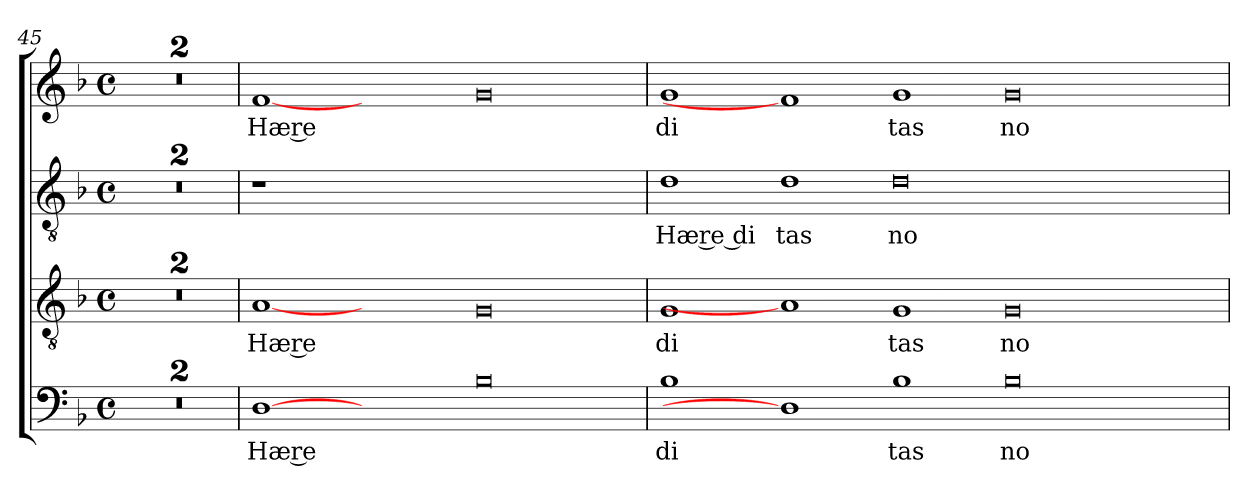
**kern	**text	**kern	**text	**kern	**text	**kern	**text
*part4	*part4	*part3	*part3	*part2	*part2	*part1	*part1
*staff4	*staff4	*staff3	*staff3	*staff2	*staff2	*staff1	*staff1
*clefF4	*	*clefGv2	*	*clefGv2	*	*clefG2	*
*k[b-]	*	*k[b-]	*	*k[b-]	*	*k[b-]	*
*F:	*	*F:	*	*F:	*	*F:	*
*M4/4	*	*M4/4	*	*M4/4	*	*M4/4	*
*met(c)	*	*met(c)	*	*met(c)	*	*met(c)	*
=45	=45	=45	=45	=45	=45	=45	=45
1r	.	1r	.	1r	.	1r	.
=46	=46	=46	=46	=46	=46	=46	=46
1r	.	1r	.	1r	.	1r	.
=47	=47	=47	=47	=47	=47	=47	=47
!	!LO:LY:b:rj	!	!LO:LY:b:rj	!	!	!	!LO:LY:b:rj
[1D	Hæ re	[1A	Hæ re	1r	.	[1f	Hæ re
1ryy	.	1ryy	.	0.ryy	.	1ryy	.
0B-	.	0G	.	.	.	0g	.
=48	=48	=48	=48	=48	=48	=48	=48
!	!LO:LY:b	!	!LO:LY:b	!	!LO:LY:b:rj	!	!LO:LY:b
1B-	di	1G	di	1d	Hæ re di	1g	di
!	!	!	!	!	!LO:LY:b	!	!
1D]	.	1A]	.	1d	tas	1f]	.
!	!LO:LY:b	!	!LO:LY:b	!	!LO:LY:b	!	!LO:LY:b
1B-	tas	1G	tas	0d	no	1g	tas
!	!LO:LY:b	!	!LO:LY:b	!	!	!	!LO:LY:b
0B-	no	0G	no	.	.	0g	no
.	.	.	.	1ryy	.	.	.
=	=	=	=	=	=	=	=
*-	*-	*-	*-	*-	*-	*-	*-
